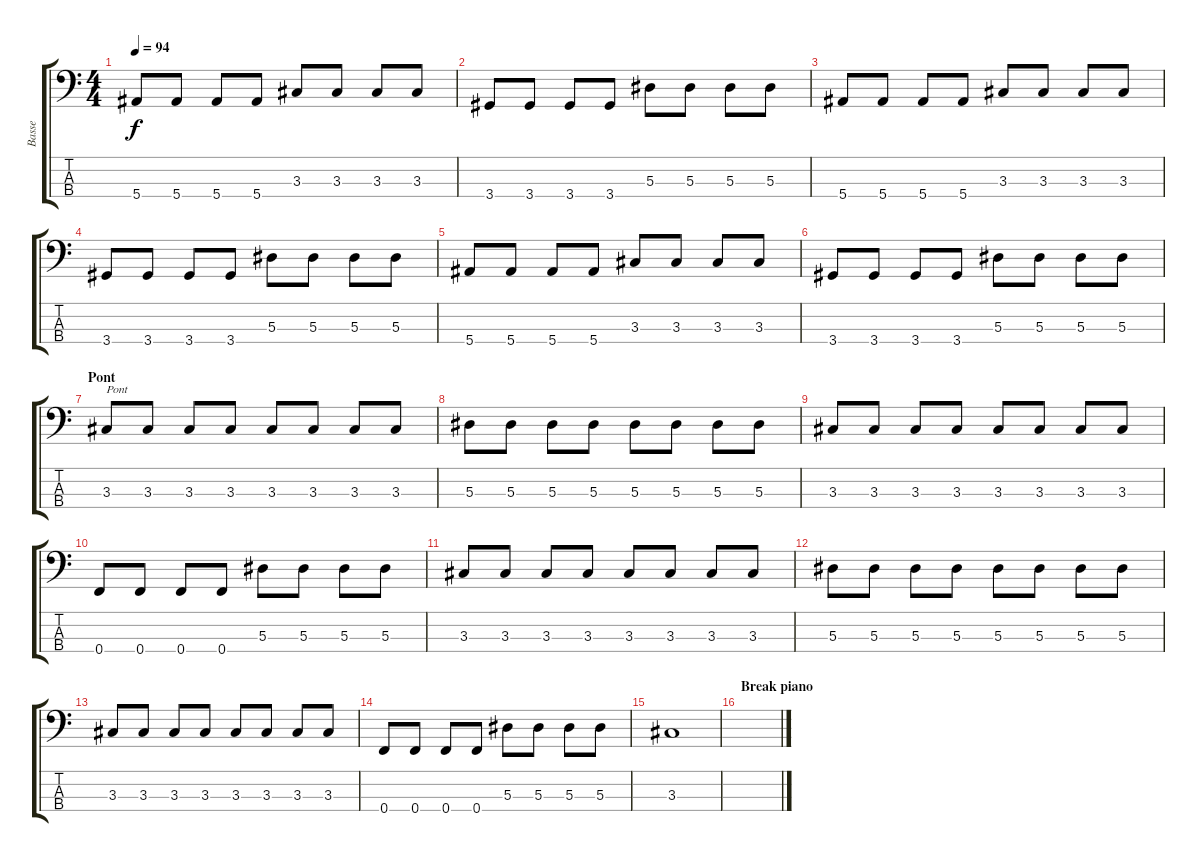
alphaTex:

\track ("Basse" "Basse") {instrument electricbassfinger}
\staff {score tabs}
\tuning (Ab2 Eb2 Bb1 F1) {hide}
\ts (4 4)
\tempo 94
\clef f4
\ks c
5.4.8{dy f} 5.4.8 5.4.8 5.4.8 3.3.8 3.3.8 3.3.8 3.3.8 |
3.4.8 3.4.8 3.4.8 3.4.8 5.3.8 5.3.8 5.3.8 5.3.8 |
5.4.8 5.4.8 5.4.8 5.4.8 3.3.8 3.3.8 3.3.8 3.3.8 |
3.4.8 3.4.8 3.4.8 3.4.8 5.3.8 5.3.8 5.3.8 5.3.8 |
5.4.8 5.4.8 5.4.8 5.4.8 3.3.8 3.3.8 3.3.8 3.3.8 |
3.4.8 3.4.8 3.4.8 3.4.8 5.3.8 5.3.8 5.3.8 5.3.8 |
\section ("" "Pont")
3.3.8{txt "Pont"} 3.3.8 3.3.8 3.3.8 3.3.8 3.3.8 3.3.8 3.3.8 |
5.3.8 5.3.8 5.3.8 5.3.8 5.3.8 5.3.8 5.3.8 5.3.8 |
3.3.8 3.3.8 3.3.8 3.3.8 3.3.8 3.3.8 3.3.8 3.3.8 |
0.4.8 0.4.8 0.4.8 0.4.8 5.3.8 5.3.8 5.3.8 5.3.8 |
3.3.8 3.3.8 3.3.8 3.3.8 3.3.8 3.3.8 3.3.8 3.3.8 |
5.3.8 5.3.8 5.3.8 5.3.8 5.3.8 5.3.8 5.3.8 5.3.8 |
3.3.8 3.3.8 3.3.8 3.3.8 3.3.8 3.3.8 3.3.8 3.3.8 |
0.4.8 0.4.8 0.4.8 0.4.8 5.3.8 5.3.8 5.3.8 5.3.8 |
3.3.1 |
\section ("" "Break piano")
